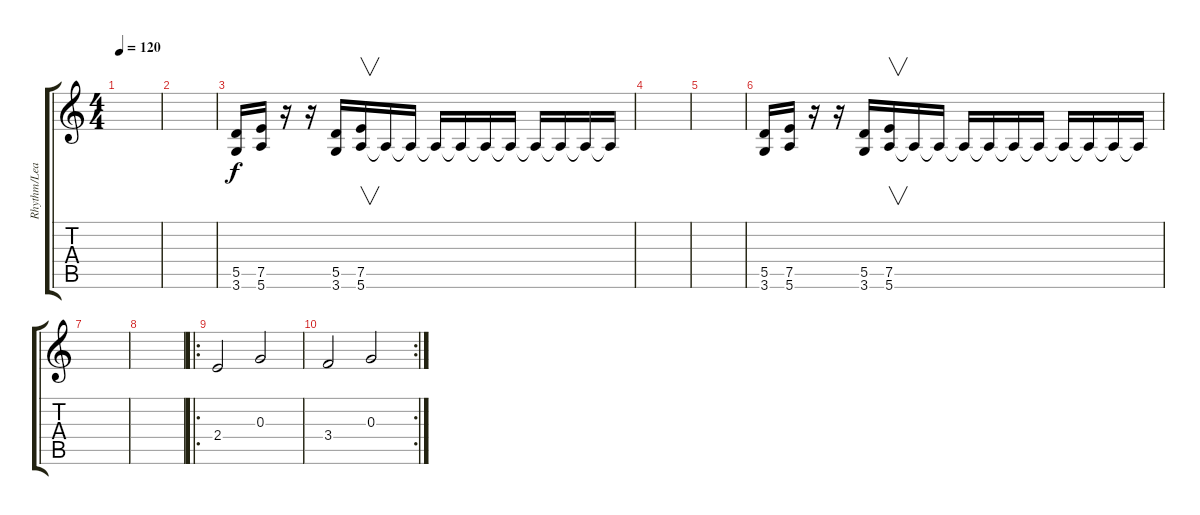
\track ("Rhythm/Lead Guitar" "Rhythm/Lea") {instrument distortionguitar}
\staff {score tabs}
\tuning (E4 B3 G3 D3 A2 E2) {hide}
\ts (4 4)
\tempo 120
\clef g2
\ks c
|
|
(5.5 3.6).16 (7.5 5.6).16 r.16 r.16 (5.5 3.6).16 (7.5 5.6).16{v} 5.6{t}.16 5.6{t}.16 5.6{t}.16 5.6{t}.16 5.6{t}.16 5.6{t}.16 5.6{t}.16 5.6{t}.16 5.6{t}.16 5.6{t}.16 |
|
|
(5.5 3.6).16 (7.5 5.6).16 r.16 r.16 (5.5 3.6).16 (7.5 5.6).16{v} 5.6{t}.16 5.6{t}.16 5.6{t}.16 5.6{t}.16 5.6{t}.16 5.6{t}.16 5.6{t}.16 5.6{t}.16 5.6{t}.16 5.6{t}.16 |
|
|
\ro
2.4.2 0.3.2 |
\rc 2
3.4.2 0.3.2
